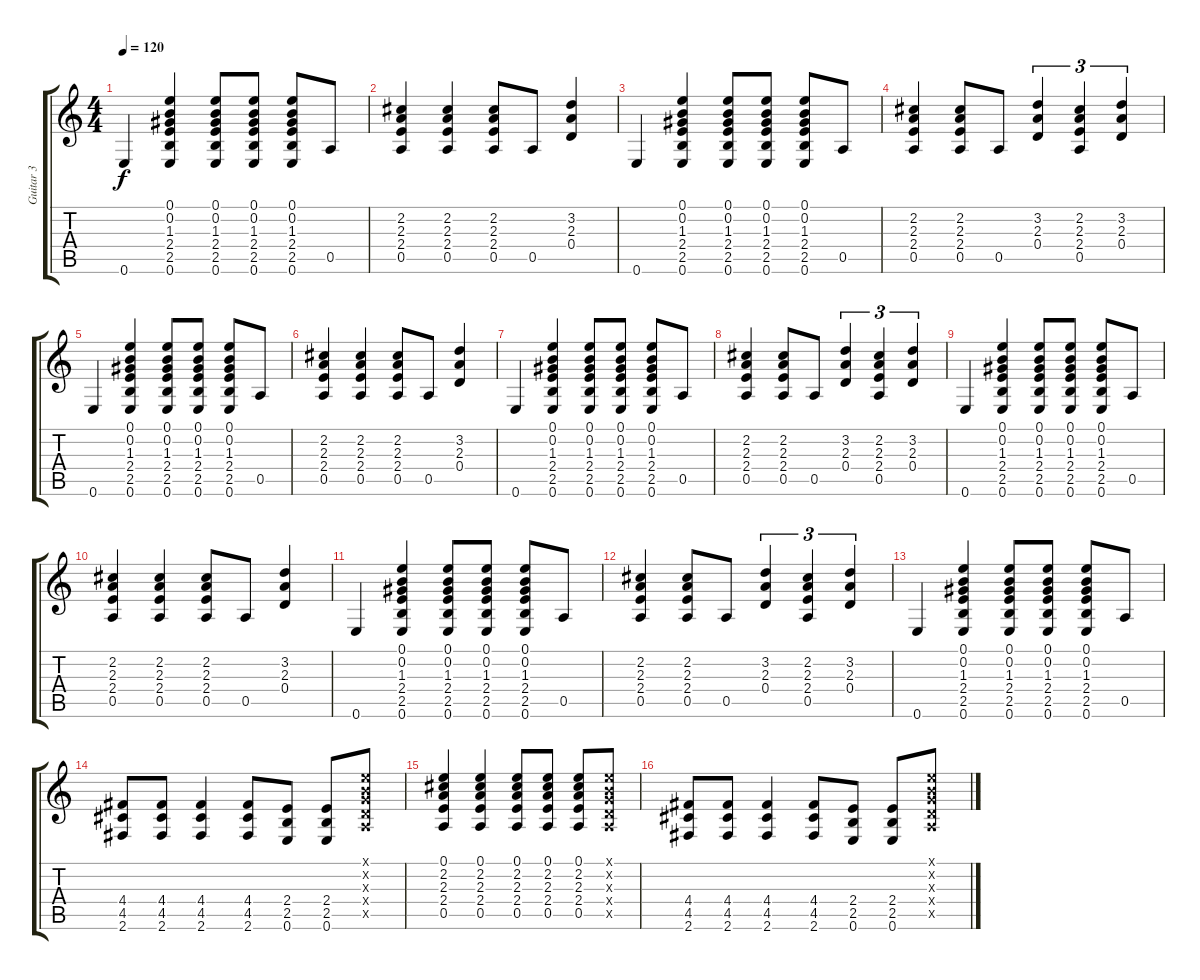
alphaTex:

\track ("Guitar 3" "Guitar 3") {instrument acousticguitarnylon}
\staff {score tabs}
\tuning (E4 B3 G3 D3 A2 E2) {hide}
\ts (4 4)
\tempo 120
\clef g2
\ks c
0.6.4{dy f} (0.1 0.2 1.3 2.4 2.5 0.6).4 (0.1 0.2 1.3 2.4 2.5 0.6).8 (0.1 0.2 1.3 2.4 2.5 0.6).8 (0.1 0.2 1.3 2.4 2.5 0.6).8 0.5.8 |
(2.2 2.3 2.4 0.5).4 (2.2 2.3 2.4 0.5).4 (2.2 2.3 2.4 0.5).8 0.5.8 (3.2 2.3 0.4).4 |
0.6.4 (0.1 0.2 1.3 2.4 2.5 0.6).4 (0.1 0.2 1.3 2.4 2.5 0.6).8 (0.1 0.2 1.3 2.4 2.5 0.6).8 (0.1 0.2 1.3 2.4 2.5 0.6).8 0.5.8 |
(2.2 2.3 2.4 0.5).4 (2.2 2.3 2.4 0.5).8 0.5.8 (3.2 2.3 0.4).4{tu (3 2)} (2.2 2.3 2.4 0.5).4{tu (3 2)} (3.2 2.3 0.4).4{tu (3 2)} |
0.6.4 (0.1 0.2 1.3 2.4 2.5 0.6).4 (0.1 0.2 1.3 2.4 2.5 0.6).8 (0.1 0.2 1.3 2.4 2.5 0.6).8 (0.1 0.2 1.3 2.4 2.5 0.6).8 0.5.8 |
(2.2 2.3 2.4 0.5).4 (2.2 2.3 2.4 0.5).4 (2.2 2.3 2.4 0.5).8 0.5.8 (3.2 2.3 0.4).4 |
0.6.4 (0.1 0.2 1.3 2.4 2.5 0.6).4 (0.1 0.2 1.3 2.4 2.5 0.6).8 (0.1 0.2 1.3 2.4 2.5 0.6).8 (0.1 0.2 1.3 2.4 2.5 0.6).8 0.5.8 |
(2.2 2.3 2.4 0.5).4 (2.2 2.3 2.4 0.5).8 0.5.8 (3.2 2.3 0.4).4{tu (3 2)} (2.2 2.3 2.4 0.5).4{tu (3 2)} (3.2 2.3 0.4).4{tu (3 2)} |
0.6.4 (0.1 0.2 1.3 2.4 2.5 0.6).4 (0.1 0.2 1.3 2.4 2.5 0.6).8 (0.1 0.2 1.3 2.4 2.5 0.6).8 (0.1 0.2 1.3 2.4 2.5 0.6).8 0.5.8 |
(2.2 2.3 2.4 0.5).4 (2.2 2.3 2.4 0.5).4 (2.2 2.3 2.4 0.5).8 0.5.8 (3.2 2.3 0.4).4 |
0.6.4 (0.1 0.2 1.3 2.4 2.5 0.6).4 (0.1 0.2 1.3 2.4 2.5 0.6).8 (0.1 0.2 1.3 2.4 2.5 0.6).8 (0.1 0.2 1.3 2.4 2.5 0.6).8 0.5.8 |
(2.2 2.3 2.4 0.5).4 (2.2 2.3 2.4 0.5).8 0.5.8 (3.2 2.3 0.4).4{tu (3 2)} (2.2 2.3 2.4 0.5).4{tu (3 2)} (3.2 2.3 0.4).4{tu (3 2)} |
0.6.4 (0.1 0.2 1.3 2.4 2.5 0.6).4 (0.1 0.2 1.3 2.4 2.5 0.6).8 (0.1 0.2 1.3 2.4 2.5 0.6).8 (0.1 0.2 1.3 2.4 2.5 0.6).8 0.5.8 |
(4.4 4.5 2.6).8 (4.4 4.5 2.6).8 (4.4 4.5 2.6).4 (4.4 4.5 2.6).8 (2.4 2.5 0.6).8 (2.4 2.5 0.6).8 (0.1{x} 0.2{x} 0.3{x} 0.4{x} 0.5{x}).8 |
(0.1 2.2 2.3 2.4 0.5).4 (0.1 2.2 2.3 2.4 0.5).4 (0.1 2.2 2.3 2.4 0.5).8 (0.1 2.2 2.3 2.4 0.5).8 (0.1 2.2 2.3 2.4 0.5).8 (0.1{x} 0.2{x} 0.3{x} 0.4{x} 0.5{x}).8 |
(4.4 4.5 2.6).8 (4.4 4.5 2.6).8 (4.4 4.5 2.6).4 (4.4 4.5 2.6).8 (2.4 2.5 0.6).8 (2.4 2.5 0.6).8 (0.1{x} 0.2{x} 0.3{x} 0.4{x} 0.5{x}).8
